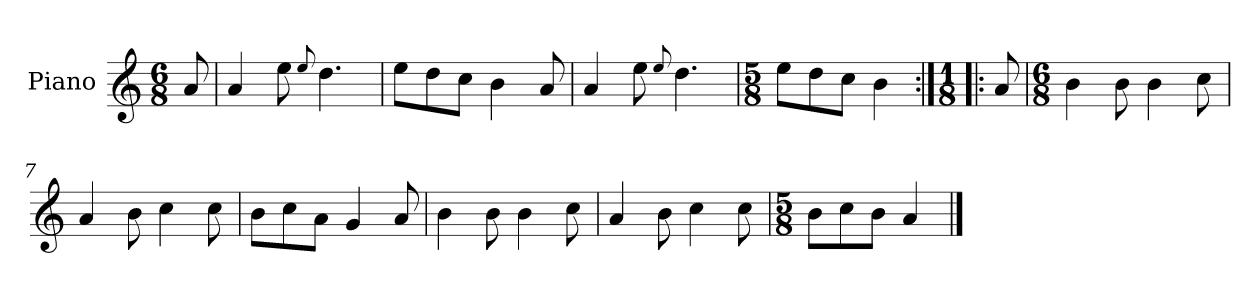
**kern
*part1
*staff1
*I"Piano
*I'Pno.
*clefG2
*k[]
*M6/8
=
8a/
=1
4a/
8ee\
8qqee/
4.dd\
=2
8ee\L
8dd\
8cc\J
4b\
8a/
=3
4a/
8ee\
8qqee/
4.dd\
=4
*M5/8
8ee\L
8dd\
8cc\J
4b\
=5:|!|:
*M1/8
8a/
=6
*M6/8
4b\
8b\
4b\
8cc\
=7
4a/
8b\
4cc\
8cc\
!!LO:LB:g=z
=8
8b\L
8cc\
8a\J
4g/
8a/
=9
4b\
8b\
4b\
8cc\
=10
4a/
8b\
4cc\
8cc\
=11
*M5/8
8b\L
8cc\
8b\J
4a/
==
*-
